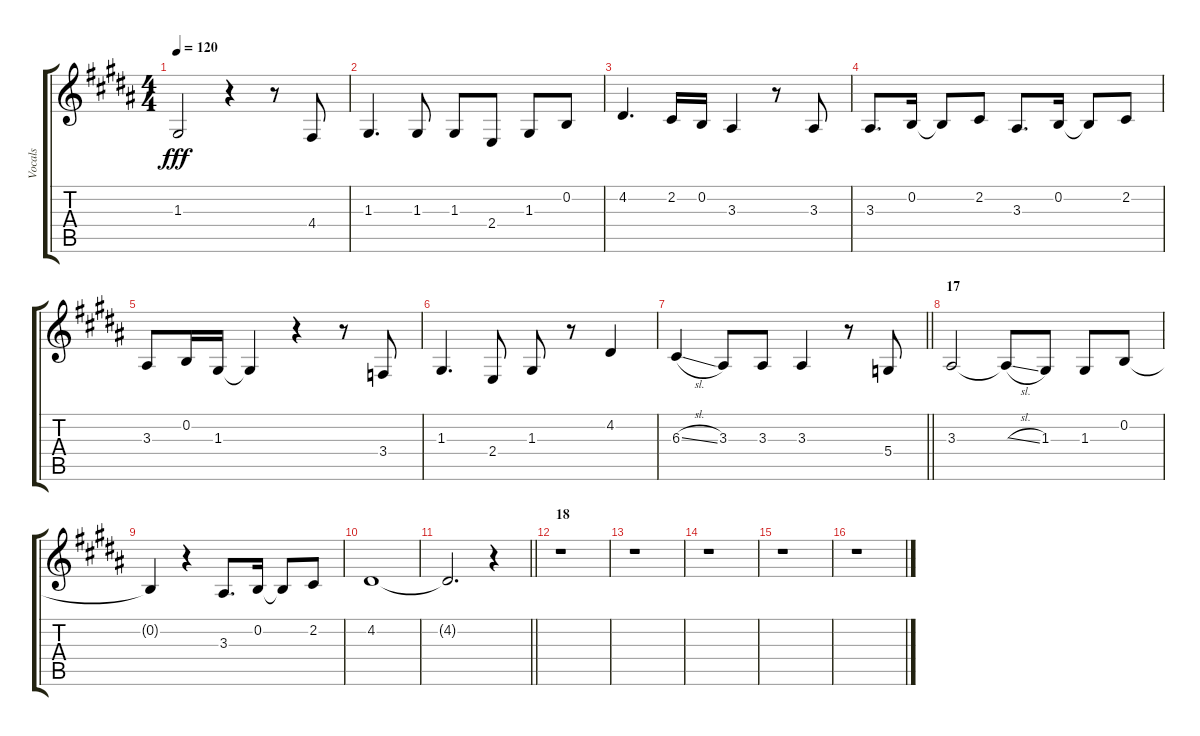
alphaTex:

\track ("Vocals" "Vocals") {instrument voiceoohs}
\staff {score tabs}
\tuning (E4 B3 G3 D3 A2 E2) {hide}
\ts (4 4)
\tempo 120
\clef g2
\ks b
1.3.2{dy fff} r.4 r.8 4.4.8 |
1.3.4{d} 1.3.8 1.3.8 2.4.8 1.3.8 0.2.8 |
4.2.4{d} 2.2.16 0.2.16 3.3.4 r.8 3.3.8 |
3.3.8{d} 0.2.16 0.2{t}.8 2.2.8 3.3.8{d} 0.2.16 0.2{t}.8 2.2.8 |
3.3.8 0.2.16 1.3.16 1.3{t}.4 r.4 r.8 3.4.8 |
1.3.4{d} 2.4.8 1.3.8 r.8 4.2.4 |
\barLineRight lightlight
6.3{sl}.4 3.3.8 3.3.8 3.3.4 r.8 5.4.8 |
\section ("" "17")
3.3.2 3.3{sl t}.8 1.3.8 1.3.8 0.2.8 |
0.2{t}.4 r.4 3.3.8{d} 0.2.16 0.2{t}.8 2.2.8 |
4.2.1 |
\barLineRight lightlight
4.2{t}.2{d} r.4 |
\section ("" "18")
r.1 |
r.1 |
r.1 |
r.1 |
r.1
